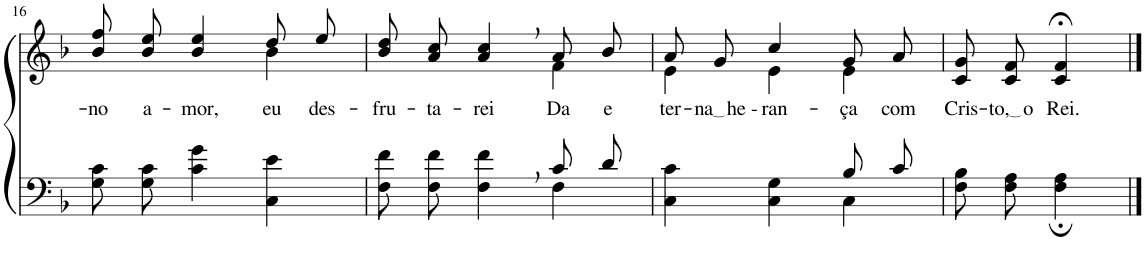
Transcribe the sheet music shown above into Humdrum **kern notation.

**kern	**kern	**text
*part2	*part1	*part1
*staff2	*staff1	*staff1
*I"Parte III e IV	*I"Parte I e II	*
!!LO:PB:g=z
*clefF4	*clefG2	*
*Trd2c3	*Trd2c3	*
*k[b-]	*k[b-]	*
*M3/4	*M3/4	*
=16	=16	=16
!	!	!LO:LY:b
*	*^	*
8G\ 8c\L	8b-\ 8ff\L	2ryy	-no
!	!	!	!LO:LY:b
8G\ 8c\J	8b-\ 8ee\J	.	a-
!	!	!	!LO:LY:b
4c\ 4g\	4b-/ 4ee/	.	-mor,
!	!	!	!LO:LY:b
4C\ 4e\	8dd/L	4b-\	eu
!	!	!	!LO:LY:b
.	8ee/J	.	des-
=17	=17	=17	=17
*^	*	*	*
!	!	!	!	!LO:LY:b
2ryy	8F\ 8f\L	8b-\ 8dd\L	2ryy	-fru-
!	!	!	!	!LO:LY:b
.	8F\ 8f\J	8a\ 8cc\J	.	-ta-
!	!	!	!	!LO:LY:b
.	4F\ 4f\	4a/, 4cc/,	.	-rei
!	!	!	!	!LO:LY:b
8c/L	4F\	8a/L	4f\	Da
!	!	!	!	!LO:LY:b
8d/J	.	8b-/J	.	e-
=18	=18	=18	=18	=18
!	!	!	!	!LO:LY:b
2ryy	4C\ 4c\	8a/L	4e\	-ter-
!	!	!	!	!LO:LY:b
.	.	8g/J	.	na he -
!	!	!	!	!LO:LY:b
.	4C\ 4G\	4cc/	4e\	-ran-
!	!	!	!	!LO:LY:b
8B-/L	4C\	8g/L	4e\	-ça
!	!	!	!	!LO:LY:b
8c/J	.	8a/J	.	com
*v	*v	*	*	*
*	*v	*v	*
=19	=19	=19
!	!	!LO:LY:b
8F\ 8B-\L	8c/ 8g/L	Cris-
!	!	!LO:LY:b
8F\ 8A\J	8c/ 8f/J	to, o
!	!	!LO:LY:b
4F\; 4A\;	4c/;< 4f/;<	Rei.
==	==	==
*-	*-	*-
